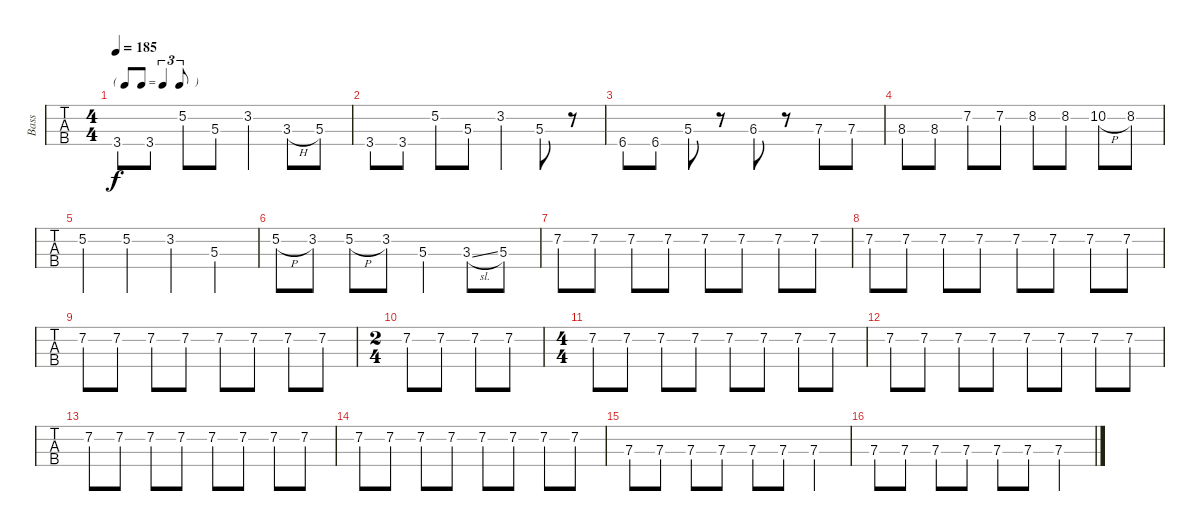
\track ("Bass" "Bass") {mute instrument electricbassfinger}
\staff {tabs}
\tuning (G2 D2 A1 E1) {hide}
\ts (4 4)
\tf triplet8th
\tempo 185
\clef f4
\ks c
3.4.8{dy f} 3.4.8 5.2.8 5.3.8 3.2.4 3.3{h}.8 5.3.8 |
3.4.8 3.4.8 5.2.8 5.3.8 3.2.4 5.3.8 r.8 |
6.4.8 6.4.8 5.3.8 r.8 6.3.8 r.8 7.3.8 7.3.8 |
8.3.8 8.3.8 7.2.8 7.2.8 8.2.8 8.2.8 10.2{h}.8 8.2.8 |
5.2.4 5.2.4 3.2.4 5.3.4 |
5.2{h}.8 3.2.8 5.2{h}.8 3.2.8 5.3.4 3.3{sl}.8 5.3.8 |
7.2.8 7.2.8 7.2.8 7.2.8 7.2.8 7.2.8 7.2.8 7.2.8 |
7.2.8 7.2.8 7.2.8 7.2.8 7.2.8 7.2.8 7.2.8 7.2.8 |
7.2.8 7.2.8 7.2.8 7.2.8 7.2.8 7.2.8 7.2.8 7.2.8 |
\ts (2 4)
7.2.8 7.2.8 7.2.8 7.2.8 |
\ts (4 4)
7.2.8 7.2.8 7.2.8 7.2.8 7.2.8 7.2.8 7.2.8 7.2.8 |
7.2.8 7.2.8 7.2.8 7.2.8 7.2.8 7.2.8 7.2.8 7.2.8 |
7.2.8 7.2.8 7.2.8 7.2.8 7.2.8 7.2.8 7.2.8 7.2.8 |
7.2.8 7.2.8 7.2.8 7.2.8 7.2.8 7.2.8 7.2.8 7.2.8 |
7.3.8 7.3.8 7.3.8 7.3.8 7.3.8 7.3.8 7.3.4 |
7.3.8 7.3.8 7.3.8 7.3.8 7.3.8 7.3.8 7.3.4
